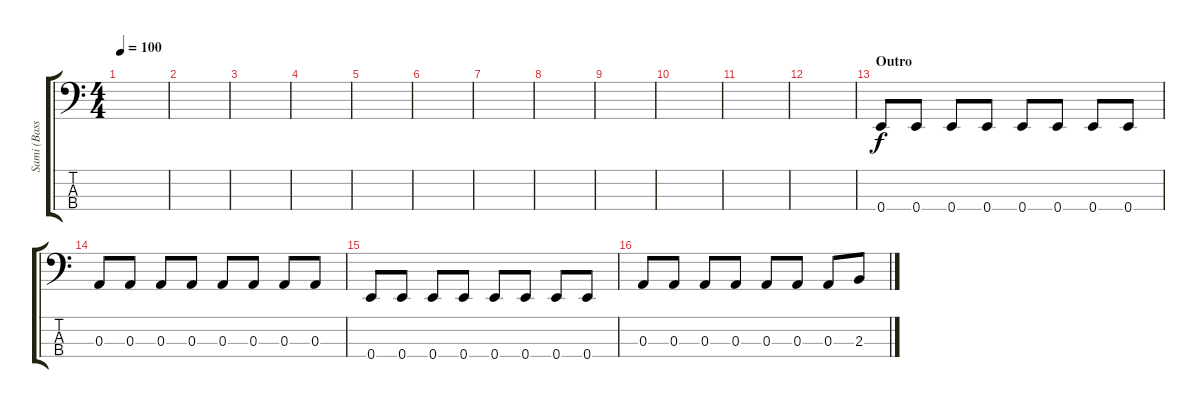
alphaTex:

\track ("Sami (Bass)" "Sami (Bass") {instrument electricbassfinger}
\staff {score tabs}
\tuning (G2 D2 A1 E1) {hide}
\ts (4 4)
\tempo 100
\clef f4
\ks c
|
|
|
|
|
|
|
|
|
|
|
|
\section ("" "Outro")
0.4.8 0.4.8 0.4.8 0.4.8 0.4.8 0.4.8 0.4.8 0.4.8 |
0.3.8 0.3.8 0.3.8 0.3.8 0.3.8 0.3.8 0.3.8 0.3.8 |
0.4.8 0.4.8 0.4.8 0.4.8 0.4.8 0.4.8 0.4.8 0.4.8 |
0.3.8 0.3.8 0.3.8 0.3.8 0.3.8 0.3.8 0.3.8 2.3.8
